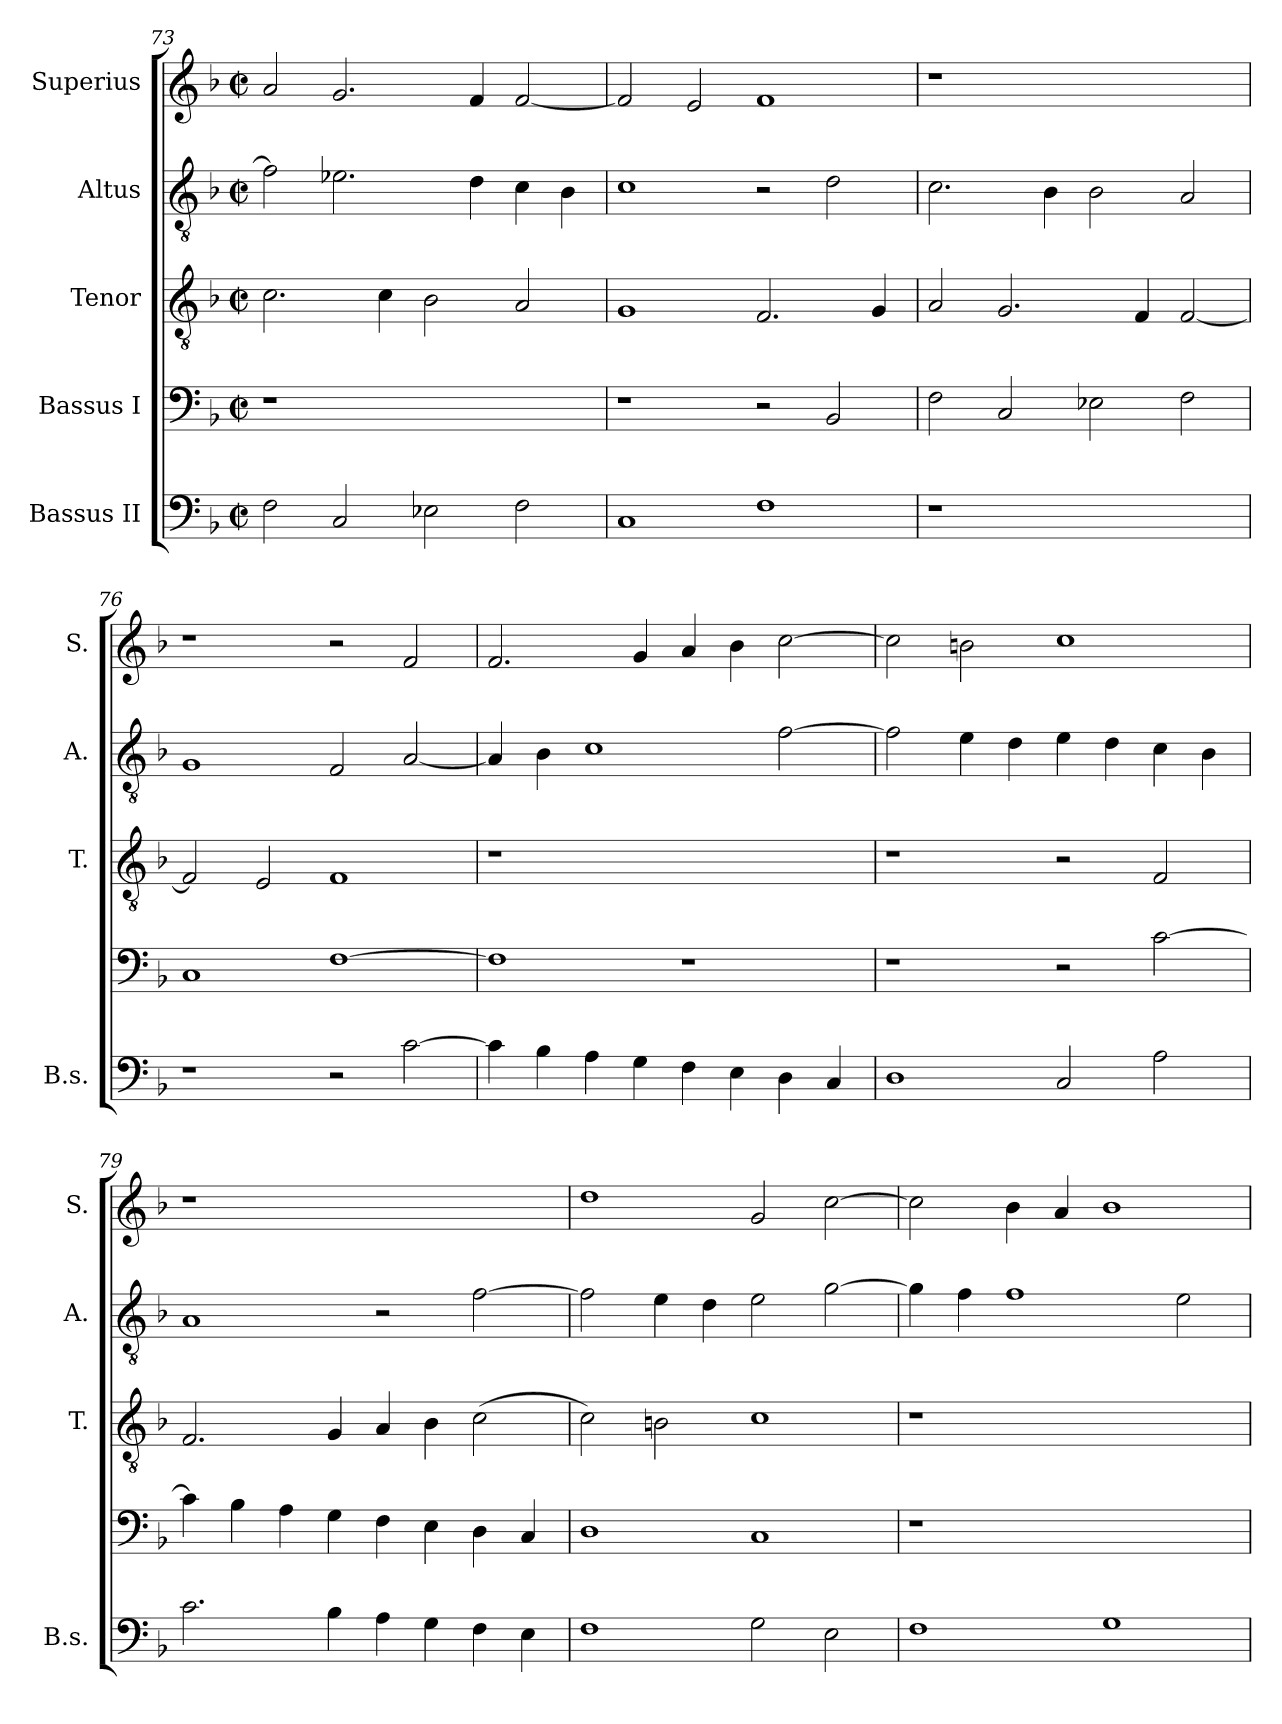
**kern	**kern	**kern	**kern	**kern
*part5	*part4	*part3	*part2	*part1
*staff5	*staff4	*staff3	*staff2	*staff1
*I"Bassus II	*I"Bassus I	*I"Tenor	*I"Altus	*I"Superius
*I'B.s.	*	*I'T.	*I'A.	*I'S.
*clefF4	*clefF4	*clefGv2	*clefGv2	*clefG2
*	*	*ITrd7c12	*ITrd7c12	*
*k[b-]	*k[b-]	*k[b-]	*k[b-]	*k[b-]
*F:	*F:	*F:	*F:	*F:
*M2/2	*M2/2	*M2/2	*M2/2	*M2/2
*met(c|)	*met(c|)	*met(c|)	*met(c|)	*met(c|)
=73	=73	=73	=73	=73
!	!LO:N:vis=1	!	!	!
2Fi\	1r	2.Ci\	2Fi\]	2ai/
2Ci/	.	.	2.E-Xi\	2.gi/
.	.	4Ci\	.	.
2E-Xi\	1ryy	2BB-i\	.	.
.	.	.	4Di\	4fi/
2Fi\	.	2AAi/	4Ci\	[<2fi/
.	.	.	4BB-i\	.
=74	=74	=74	=74	=74
1Ci	1r	1GGi	1Ci	2fi/]
.	.	.	.	2ei/
1Fi	2r	2.FFi/	2r	1fi
.	2BB-i/	.	2Di\	.
.	.	4GGi/	.	.
=75	=75	=75	=75	=75
!LO:N:vis=1	!	!	!	!LO:N:vis=1
1r	2Fi\	2AAi/	2.Ci\	1r
.	2Ci/	2.GGi/	.	.
.	.	.	4BB-i\	.
1ryy	2E-Xi\	.	2BB-i\	1ryy
.	.	4FFi/	.	.
.	2Fi\	[<2FFi/	2AAi/	.
!!LO:LB:g=z
=76	=76	=76	=76	=76
1r	1Ci	2FFi/]	1GGi	1r
.	.	2EEi/	.	.
2r	[>1Fi	1FFi	2FFi/	2r
[>2ci\	.	.	[<2AAi/	2fi/
=77	=77	=77	=77	=77
!	!	!LO:N:vis=1	!	!
4ci\]	1Fi]	1r	4AAi/]	2.fi/
4B-i\	.	.	4BB-i\	.
4Ai\	.	.	1Ci	.
4Gi\	.	.	.	4gi/
4Fi\	1r	1ryy	.	4ai/
4Ei\	.	.	.	4b-i\
4Di\	.	.	[>2Fi\	[>2cci\
4Ci/	.	.	.	.
=78	=78	=78	=78	=78
1Di	1r	1r	2Fi\]	2cci\]
.	.	.	4Ei\	2bni\
.	.	.	4Di\	.
2Ci/	2r	2r	4Ei\	1cci
.	.	.	4Di\	.
2Ai\	[>2ci\	2FFi/	4Ci\	.
.	.	.	4BB-i\	.
=79	=79	=79	=79	=79
!	!	!	!	!LO:N:vis=1
2.ci\	4ci\]	2.FFi/	1AAi	1r
.	4B-i\	.	.	.
.	4Ai\	.	.	.
4B-i\	4Gi\	4GGi/	.	.
4Ai\	4Fi\	4AAi/	2r	1ryy
4Gi\	4Ei\	4BB-i\	.	.
4Fi\	4Di\	(2Ci\	[>2Fi\	.
4Ei\	4Ci/	.	.	.
!!LO:PB:g=z
=80	=80	=80	=80	=80
1Fi	1Di	2Ci\)	2Fi\]	1ddi
.	.	2BBni\	4Ei\	.
.	.	.	4Di\	.
2Gi\	1Ci	1Ci	2Ei\	2gi/
2Ei\	.	.	[>2Gi\	[>2cci\
=81	=81	=81	=81	=81
!	!LO:N:vis=1	!LO:N:vis=1	!	!
1Fi	1r	1r	4Gi\]	2cci\]
.	.	.	4Fi\	.
.	.	.	1Fi	4b-i\
.	.	.	.	4ai/
1Gi	1ryy	1ryy	.	1b-i
.	.	.	2Ei\	.
=	=	=	=	=
*-	*-	*-	*-	*-
